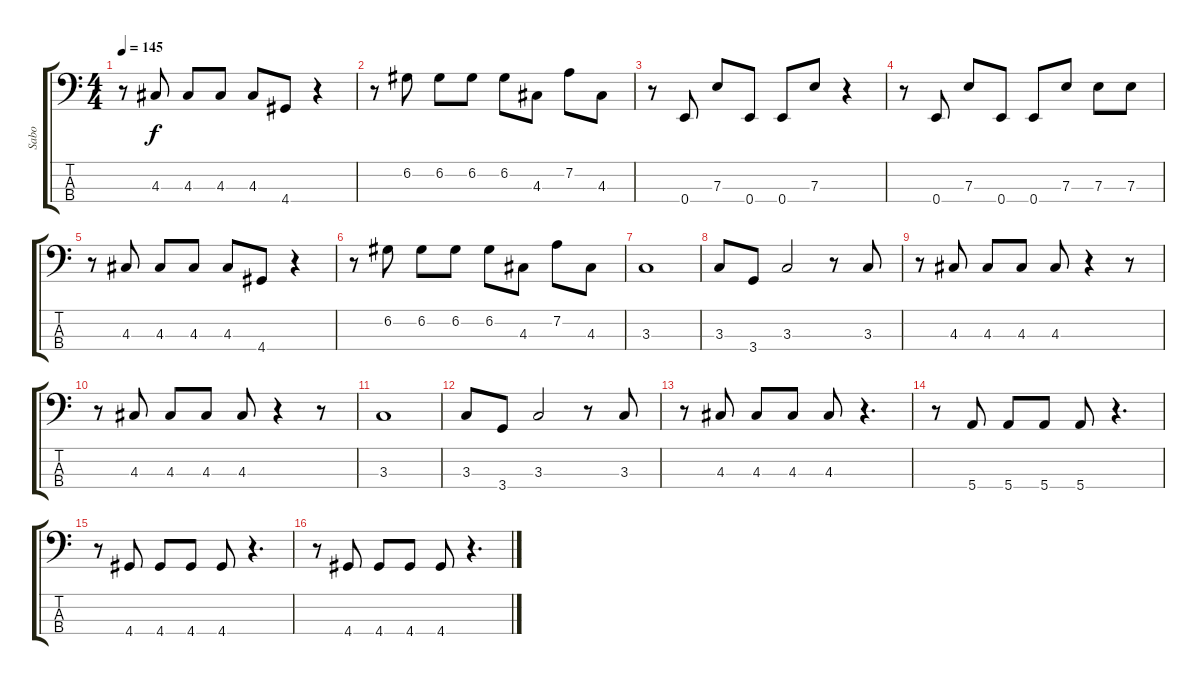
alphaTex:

\track ("Sabo" "Sabo") {instrument electricbassfinger}
\staff {score tabs}
\tuning (G2 D2 A1 E1) {hide}
\ts (4 4)
\tempo 145
\clef f4
\ks c
r.8{dy f} 4.3.8 4.3.8 4.3.8 4.3.8 4.4.8 r.4 |
r.8 6.2.8 6.2.8 6.2.8 6.2.8 4.3.8 7.2.8 4.3.8 |
r.8 0.4.8 7.3.8 0.4.8 0.4.8 7.3.8 r.4 |
r.8 0.4.8 7.3.8 0.4.8 0.4.8 7.3.8 7.3.8 7.3.8 |
r.8 4.3.8 4.3.8 4.3.8 4.3.8 4.4.8 r.4 |
r.8 6.2.8 6.2.8 6.2.8 6.2.8 4.3.8 7.2.8 4.3.8 |
3.3.1 |
3.3.8 3.4.8 3.3.2 r.8 3.3.8 |
r.8 4.3.8 4.3.8 4.3.8 4.3.8 r.4 r.8 |
r.8 4.3.8 4.3.8 4.3.8 4.3.8 r.4 r.8 |
3.3.1 |
3.3.8 3.4.8 3.3.2 r.8 3.3.8 |
r.8 4.3.8 4.3.8 4.3.8 4.3.8 r.4{d} |
r.8 5.4.8 5.4.8 5.4.8 5.4.8 r.4{d} |
r.8 4.4.8 4.4.8 4.4.8 4.4.8 r.4{d} |
r.8 4.4.8 4.4.8 4.4.8 4.4.8 r.4{d}
